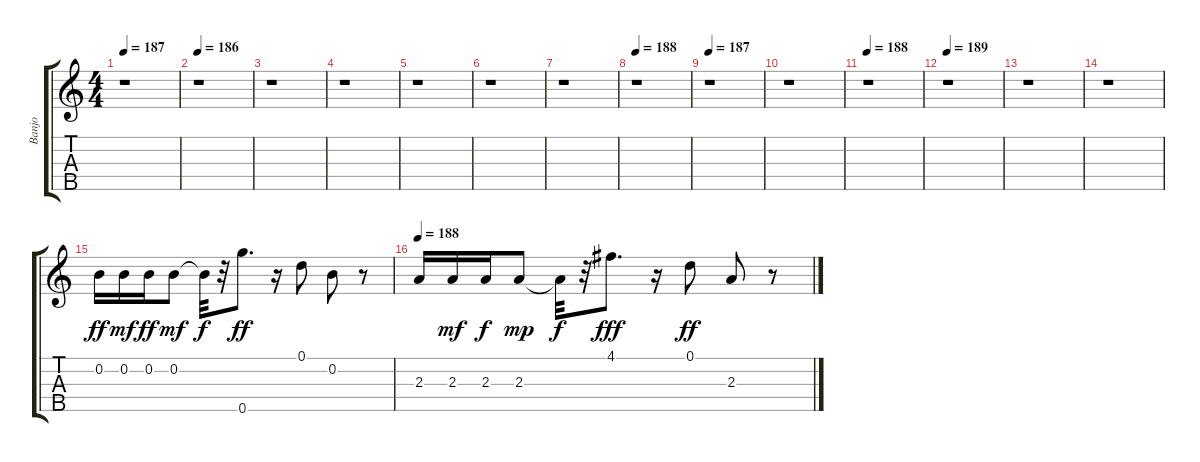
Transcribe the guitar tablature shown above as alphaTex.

\track ("Banjo               " "Banjo     ") {instrument banjo}
\staff {score tabs}
\tuning (D4 B3 G3 D3 G4) {hide}
\displaytranspose 12
\ts (4 4)
\tempo 187
\clef g2
\ks c
r.1{dy f} |
\tempo 186
r.1 |
r.1 |
r.1 |
r.1 |
r.1 |
r.1 |
\tempo 188
r.1 |
\tempo 187
r.1 |
r.1 |
\tempo 188
r.1 |
\tempo 189
r.1 |
r.1 |
r.1 |
0.2.16{dy ff} 0.2.16{dy mf} 0.2.16{dy ff} 0.2.8{dy mf} 0.2{t}.32{dy f} r.32 0.5.8{d dy ff} r.16 0.1.8 0.2.8 r.8 |
\tempo 188
2.3.16 2.3.16{dy mf} 2.3.16{dy f} 2.3.8{dy mp} 2.3{t}.32{dy f} r.32 4.1.8{d dy fff} r.16 0.1.8{dy ff} 2.3.8 r.8
